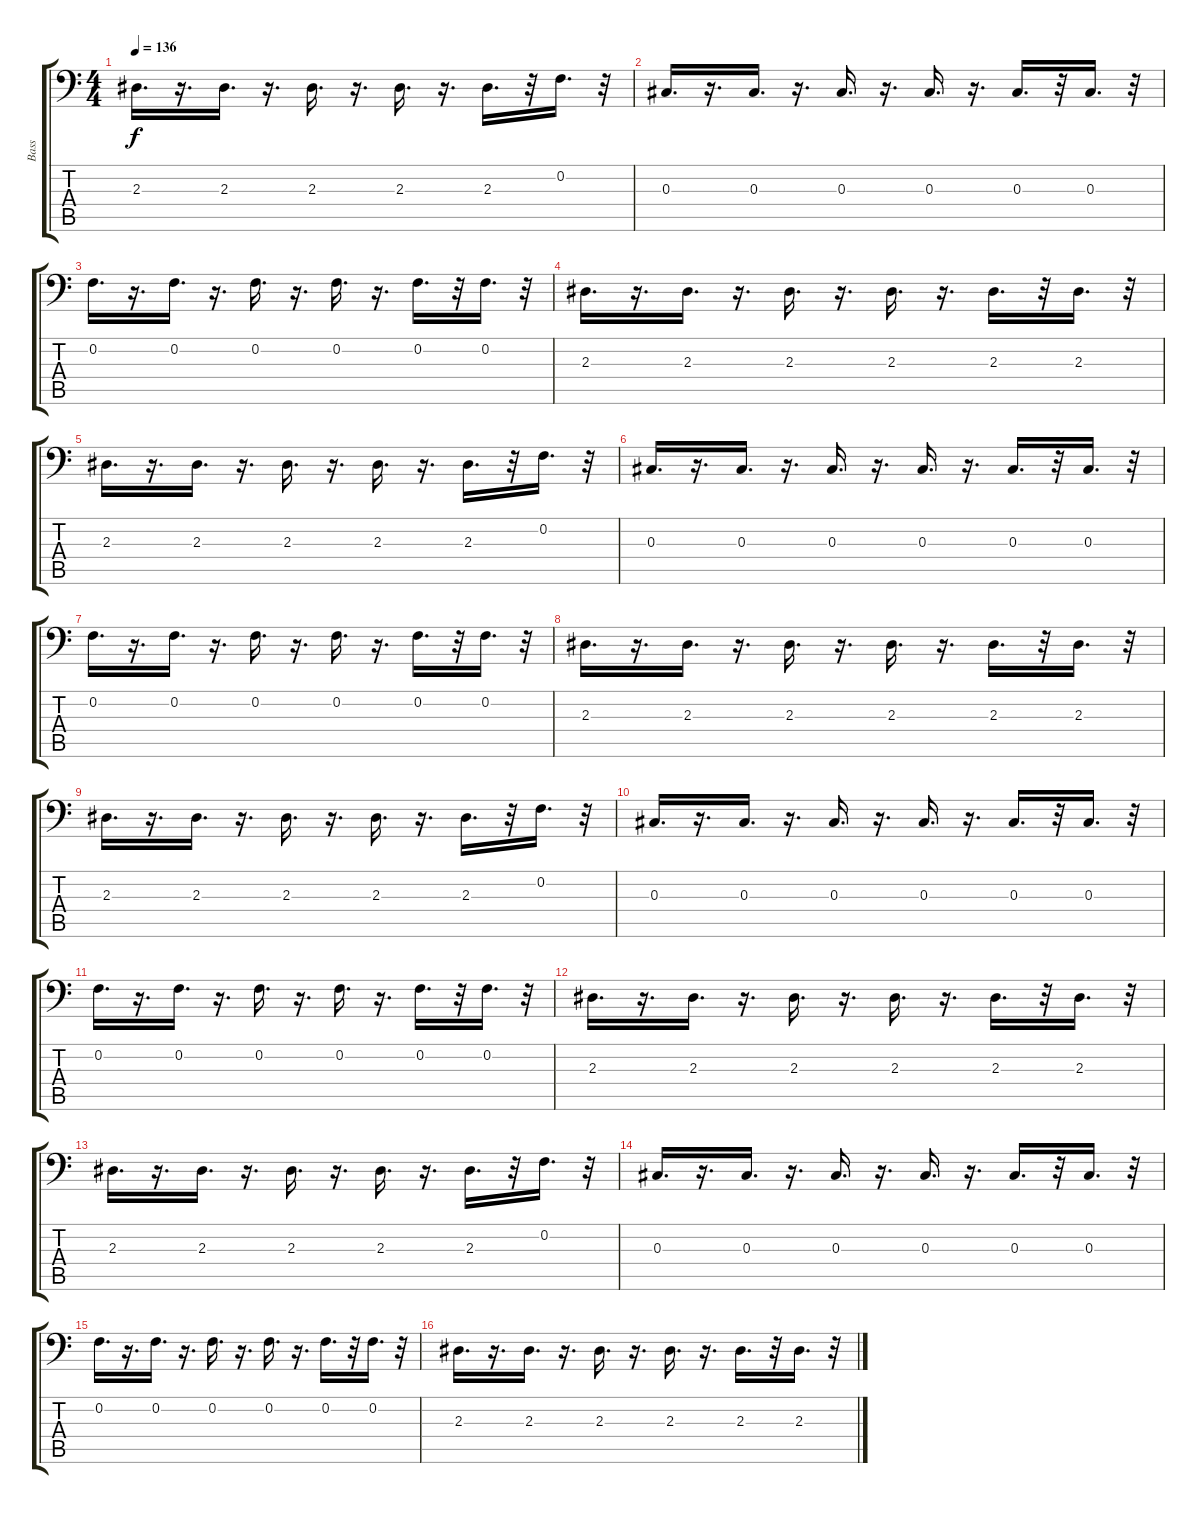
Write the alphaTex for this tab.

\track ("Bass" "Bass") {instrument synthbass1}
\staff {score tabs}
\tuning (Bb2 F2 Db2 Ab1 Eb1 Bb0) {hide}
\ts (4 4)
\tempo 136
\clef f4
\ks c
2.3.16{d dy f} r.16{d} 2.3.16{d} r.16{d} 2.3.16{d} r.16{d} 2.3.16{d} r.16{d} 2.3.16{d} r.32 0.2.16{d} r.32 |
0.3.16{d} r.16{d} 0.3.16{d} r.16{d} 0.3.16{d} r.16{d} 0.3.16{d} r.16{d} 0.3.16{d} r.32 0.3.16{d} r.32 |
0.2.16{d} r.16{d} 0.2.16{d} r.16{d} 0.2.16{d} r.16{d} 0.2.16{d} r.16{d} 0.2.16{d} r.32 0.2.16{d} r.32 |
2.3.16{d} r.16{d} 2.3.16{d} r.16{d} 2.3.16{d} r.16{d} 2.3.16{d} r.16{d} 2.3.16{d} r.32 2.3.16{d} r.32 |
2.3.16{d} r.16{d} 2.3.16{d} r.16{d} 2.3.16{d} r.16{d} 2.3.16{d} r.16{d} 2.3.16{d} r.32 0.2.16{d} r.32 |
0.3.16{d} r.16{d} 0.3.16{d} r.16{d} 0.3.16{d} r.16{d} 0.3.16{d} r.16{d} 0.3.16{d} r.32 0.3.16{d} r.32 |
0.2.16{d} r.16{d} 0.2.16{d} r.16{d} 0.2.16{d} r.16{d} 0.2.16{d} r.16{d} 0.2.16{d} r.32 0.2.16{d} r.32 |
2.3.16{d} r.16{d} 2.3.16{d} r.16{d} 2.3.16{d} r.16{d} 2.3.16{d} r.16{d} 2.3.16{d} r.32 2.3.16{d} r.32 |
2.3.16{d} r.16{d} 2.3.16{d} r.16{d} 2.3.16{d} r.16{d} 2.3.16{d} r.16{d} 2.3.16{d} r.32 0.2.16{d} r.32 |
0.3.16{d} r.16{d} 0.3.16{d} r.16{d} 0.3.16{d} r.16{d} 0.3.16{d} r.16{d} 0.3.16{d} r.32 0.3.16{d} r.32 |
0.2.16{d} r.16{d} 0.2.16{d} r.16{d} 0.2.16{d} r.16{d} 0.2.16{d} r.16{d} 0.2.16{d} r.32 0.2.16{d} r.32 |
2.3.16{d} r.16{d} 2.3.16{d} r.16{d} 2.3.16{d} r.16{d} 2.3.16{d} r.16{d} 2.3.16{d} r.32 2.3.16{d} r.32 |
2.3.16{d} r.16{d} 2.3.16{d} r.16{d} 2.3.16{d} r.16{d} 2.3.16{d} r.16{d} 2.3.16{d} r.32 0.2.16{d} r.32 |
0.3.16{d} r.16{d} 0.3.16{d} r.16{d} 0.3.16{d} r.16{d} 0.3.16{d} r.16{d} 0.3.16{d} r.32 0.3.16{d} r.32 |
0.2.16{d} r.16{d} 0.2.16{d} r.16{d} 0.2.16{d} r.16{d} 0.2.16{d} r.16{d} 0.2.16{d} r.32 0.2.16{d} r.32 |
2.3.16{d} r.16{d} 2.3.16{d} r.16{d} 2.3.16{d} r.16{d} 2.3.16{d} r.16{d} 2.3.16{d} r.32 2.3.16{d} r.32
